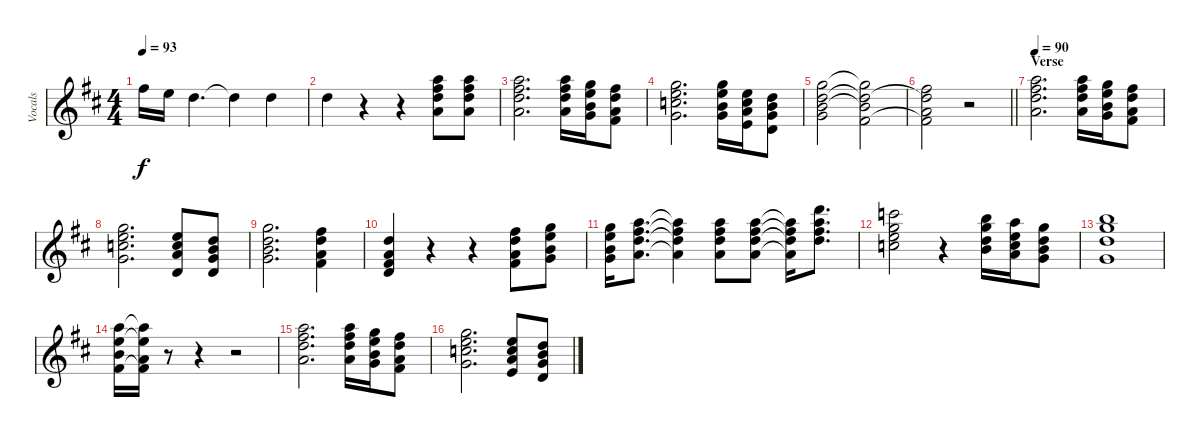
\track ("Vocals" "Vocals") {instrument acousticguitarnylon}
\staff {score}
\tuning (E4 B3 G3 D3 A2 D2) {hide}
\ts (4 4)
\tempo 93
\clef g2
\ks d
2.1.16{dy f} 0.1.16 3.2.4{d} 3.2{t}.4 3.2.4 |
3.2.4 r.4 r.4 (5.1 7.2 7.3 7.4).8 (5.1 7.2 7.3 7.4).8 |
(5.1 7.2 7.3 7.4).2{d} (5.1 7.2 7.3 7.4).16 (3.1 5.2 4.3 5.4).16 (2.1 3.2 2.3 4.4).8 |
(3.1 5.2 5.3 5.4).2{d} (3.1 5.2 4.3 5.4).16 (0.1 1.2 2.3 2.4).16 (3.2 4.3 5.4 5.5).8 |
(3.1 3.2 4.3 5.4).2 (3.1{t} 3.2{t} 4.3{t} 4.4).2 |
\barLineRight lightlight
(2.1 3.2{t} 2.3 4.4{t}).2 r.2 |
\section ("" "Verse")
\tempo 90
(5.1 7.2 7.3 7.4).2{d} (5.1 7.2 7.3 7.4).16 (3.1 5.2 4.3 5.4).16 (2.1 3.2 2.3 4.4).8 |
(3.1 5.2 5.3 5.4).2{d} (0.1 1.2 2.3 0.4).8 (3.2 4.3 5.4 5.5).8 |
(3.1 3.2 4.3 5.4).2{d} (2.1 3.2 2.3 4.4).4 |
(3.2 2.3 4.4 5.5).4 r.4 r.4 (2.1 3.2 2.3 4.4).8 (3.1 5.2 4.3 5.4).8 |
(3.1 5.2 4.3 5.4).16 (5.1 7.2 7.3 7.4).8{d} (5.1{t} 7.2{t} 7.3{t} 7.4{t}).4 (5.1 7.2 7.3 7.4).8 (2.1 3.2 2.3 19.4).8 (2.1{t} 3.2{t} 2.3{t} 19.4{t}).16 (10.1 10.2 11.3 12.4).8{d} |
(8.1 5.2 12.3 10.4).2 r.4 (7.1 8.2 7.3 9.4).16 (5.1 5.2 5.3 7.4).16 (3.1 3.2 4.3 5.4).8 |
(3.1 3.2 0.3 21.4).1 |
(5.1 5.2 4.3 4.4).16 (5.1{t} 5.2{t} 2.3 4.4{t}).16 r.8 r.4 r.2 |
(5.1 7.2 7.3 7.4).2{d} (5.1 7.2 7.3 7.4).16 (3.1 5.2 4.3 5.4).16 (2.1 3.2 2.3 4.4).8 |
(3.1 5.2 5.3 5.4).2{d} (0.1 1.2 2.3 2.4).8 (3.2 4.3 5.4 5.5).8
